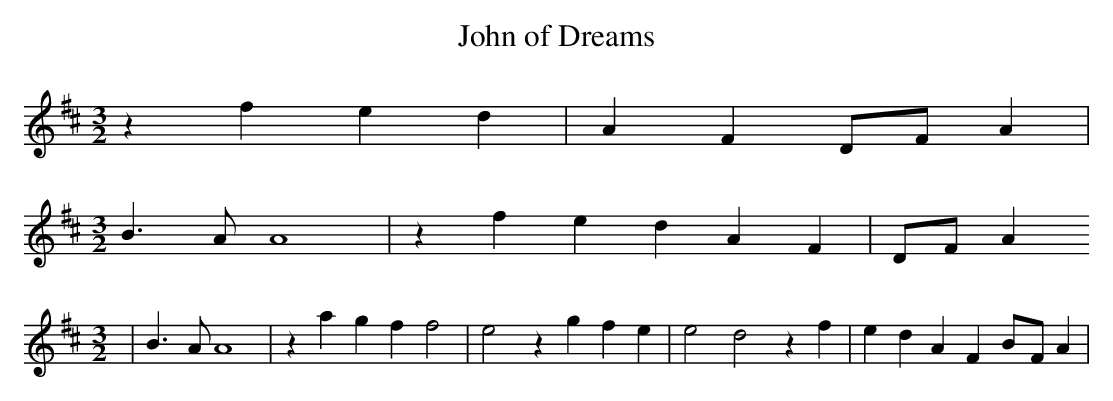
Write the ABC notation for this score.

X:1
T:John of Dreams
M:3/2
L:1/4
K:D
 z f e d| A FD/2-F/2 A|
M:3/2
 B3/2 A/2 A4| z f e d A F|D/2-F/2 A
M:3/2
| B3/2 A/2 A4| z a g f f2| e2 z g f e| e2 d2 z f| e d A FB/2-F/2 A|\

M:3/2
 B3/2 A/2 A4|
M:2/2
 z f e d| A FD/2-F/2 A|
M:3/2
 B3/2 A/2 D4|
